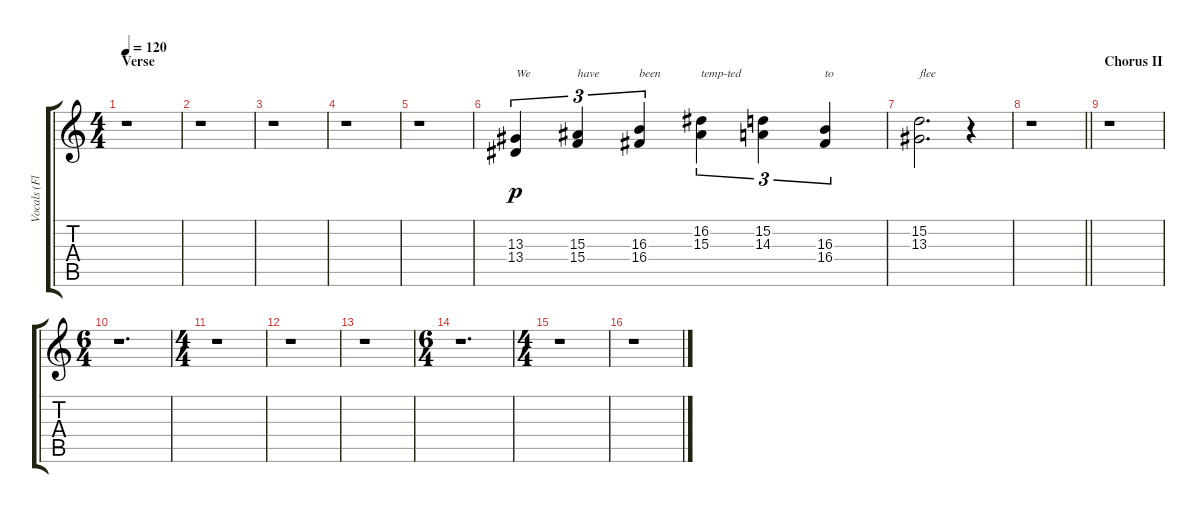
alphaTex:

\track ("Vocals (Floor)" "Vocals (Fl") {instrument clarinet}
\staff {score tabs}
\tuning (E4 B3 G3 D3 A2 E2) {hide}
\ts (4 4)
\section ("" "Verse")
\tempo 120
\clef g2
\ks c
r.1{dy p} |
r.1 |
r.1 |
r.1 |
r.1 |
(13.3 13.4).4{tu (3 2) txt "We"} (15.3 15.4).4{tu (3 2) txt "have"} (16.3 16.4).4{tu (3 2) txt "been"} (16.2 15.3).4{tu (3 2) txt "temp-ted"} (15.2 14.3).4{tu (3 2)} (16.3 16.4).4{tu (3 2) txt "to"} |
(15.2 13.3).2{d txt "flee"} r.4 |
\barLineRight lightlight
r.1 |
\section ("" "Chorus II")
r.1 |
\ts (6 4)
r.1{d} |
\ts (4 4)
r.1 |
r.1 |
r.1 |
\ts (6 4)
r.1{d} |
\ts (4 4)
r.1 |
r.1
